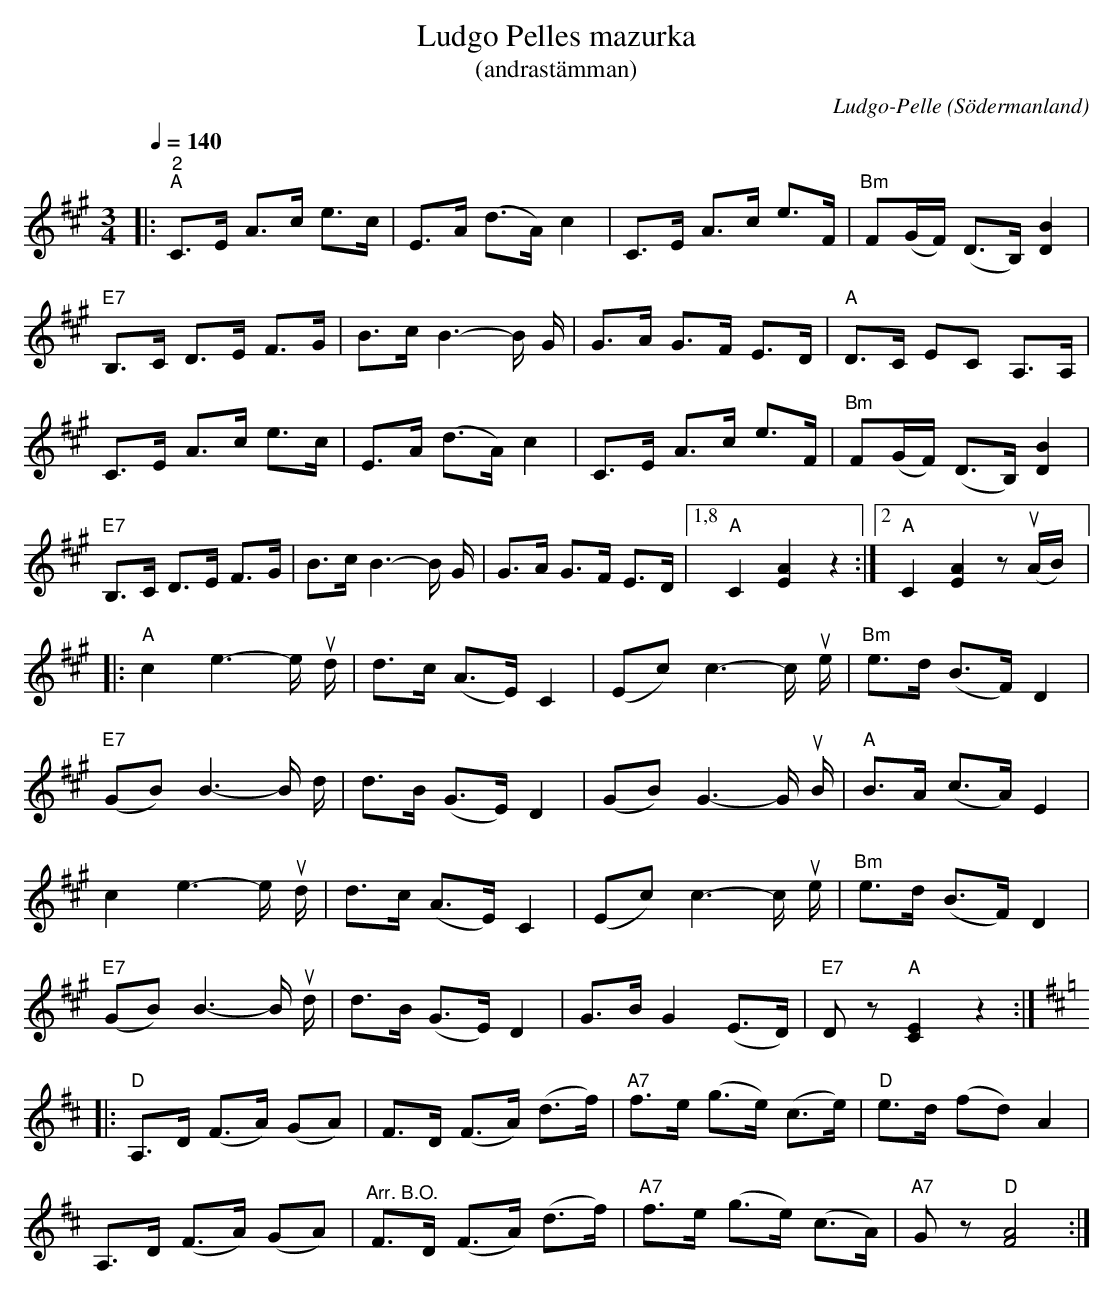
X:1
T:Ludgo Pelles mazurka
T:(andrastämman)
C:Ludgo-Pelle
O:Södermanland
L:1/8
Q:1/4=140
M:3/4
K:A
V:2
|:"^2""A" C>E A>c e>c | E>A (d>A) c2 | C>E A>c e>F |"Bm" F(G/F/) (D>B,) [DB]2 |
"E7" B,>C D>E F>G | B>c B3- B/ G/ | G>A G>F E>D |"A" D>C EC A,>A, |
C>E A>c e>c | E>A (d>A) c2 | C>E A>c e>F | "Bm" F(G/F/) (D>B,) [DB]2 |
"E7" B,>C D>E F>G | B>c B3- B/ G/ | G>A G>F E>D |1,8"A" C2 [EA]2 z2 :|2 "A" C2 [EA]2 zu (A/B/) |:
"A" c2 e3- e/u d/ | d>c (A>E) C2 | (Ec) c3- c/u e/ | "Bm" e>d (B>F) D2 |
"E7" (GB) B3- B/ d/ | d>B (G>E) D2 | (GB) G3- G/u B/ |"A" B>A (c>A) E2 |
c2 e3- e/u d/ | d>c (A>E) C2 | (Ec) c3- c/u e/ |"Bm" e>d (B>F) D2 |
"E7" (GB) B3- B/u d/ | d>B (G>E) D2 | G>B G2 (E>D) |"E7" D z"A" [CE]2 z2 ::
[K:D]"D" A,>D (F>A) (GA) | F>D (F>A) (d>f) |"A7" f>e (g>e) (c>e) |"D" e>d (fd) A2 |
A,>D (F>A) (GA) | "^Arr. B.O." F>D (F>A) (d>f) |"A7"  f>e (g>e) (c>A) |"A7" G z"D" [FA]4 :|
